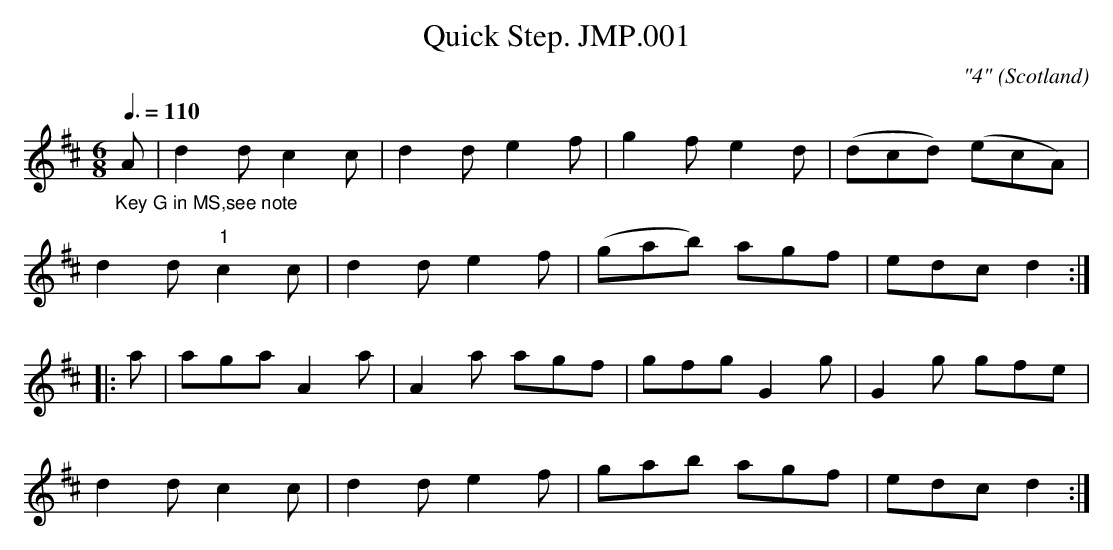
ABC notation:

X:1
T:Quick Step. JMP.001
C:"4"
L:1/8
M:6/8
O:Scotland
Q:3/8=110
K:D major
"_Key G in MS,see note"A | d2d c2c | d2d e2f | g2f e2d | (dcd) (ecA) |!
d2d "1"c2c| d2d e2f | (gab) agf | edc  d2 :|!
|: a | aga A2a | A2 a agf | gfg G2g |G2g gfe |!
d2d c2c | d2d e2f | gab agf | edc d2 :|
